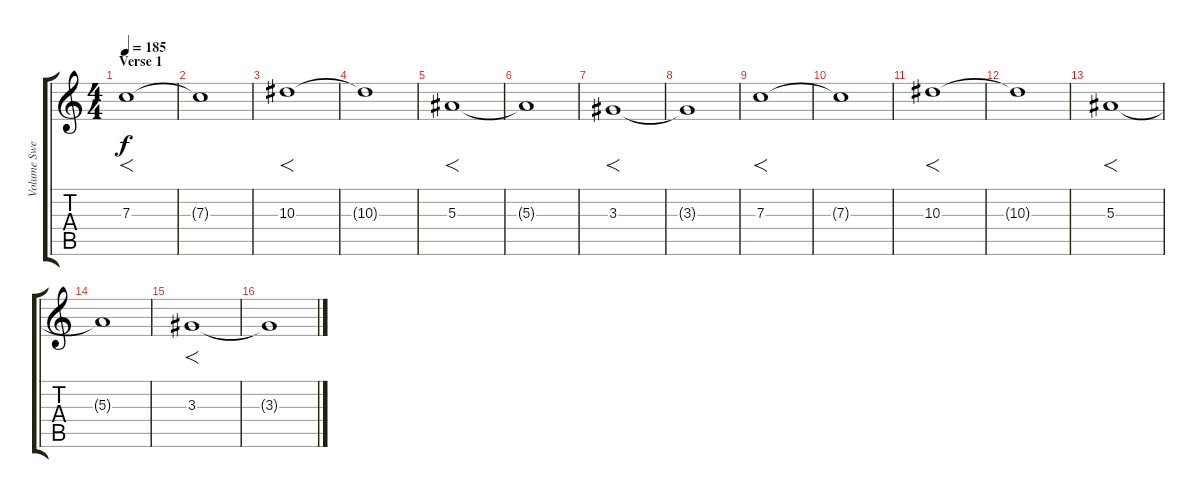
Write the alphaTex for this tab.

\track ("Volume Swells(Dustin)" "Volume Swe") {instrument overdrivenguitar}
\staff {score tabs}
\tuning (D4 A3 F3 C3 G2 C2) {hide}
\ts (4 4)
\section ("" "Verse 1")
\tempo 185
\clef g2
\ks c
7.3.1{f dy f balance 16} |
7.3{t}.1 |
10.3.1{f balance 16} |
10.3{t}.1 |
5.3.1{f balance 16} |
5.3{t}.1 |
3.3.1{f balance 16} |
3.3{t}.1 |
7.3.1{f balance 16} |
7.3{t}.1 |
10.3.1{f balance 16} |
10.3{t}.1 |
5.3.1{f balance 16} |
5.3{t}.1 |
3.3.1{f balance 16} |
3.3{t}.1
